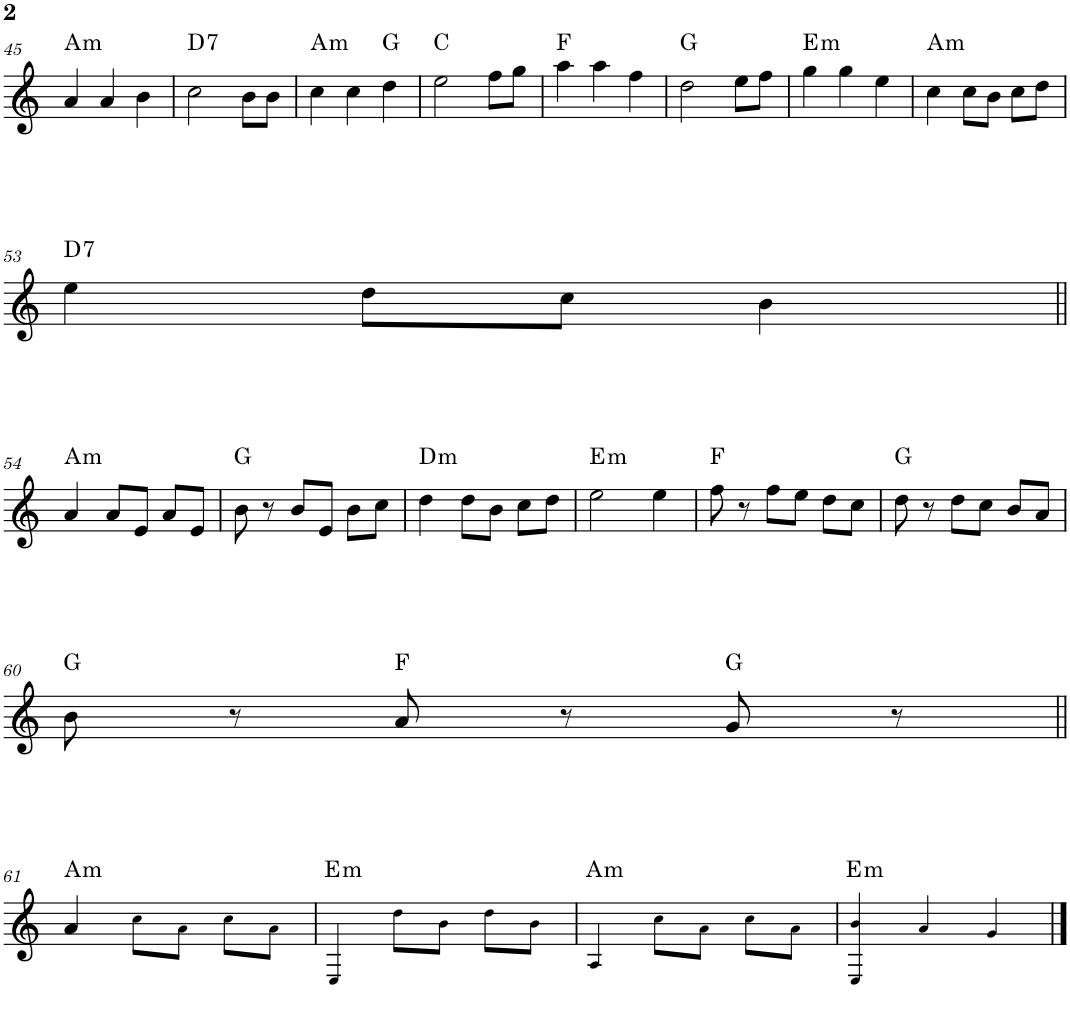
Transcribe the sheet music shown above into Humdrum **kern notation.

**kern	**harte
*part1	*part1
*staff1	*
*I"Piano	*
*I'Pno.	*
!!LO:PB:g=z
*clefG2	*
*k[]	*
*M3/4	*
=45	=45
!	!LO:H:kt=m
4a/	A:min
4a/	.
4b\	.
=46	=46
!	!LO:H:kt=7
2cc\	D:7
8b\L	.
8b\J	.
=47	=47
!	!LO:H:kt=m
4cc\	A:min
4cc\	.
4dd\	G:maj
=48	=48
2ee\	C:maj
8ff\L	.
8gg\J	.
=49	=49
4aa\	F:maj
4aa\	.
4ff\	.
=50	=50
2dd\	G:maj
8ee\L	.
8ff\J	.
=51	=51
!	!LO:H:kt=m
4gg\	E:min
4gg\	.
4ee\	.
=52	=52
!	!LO:H:kt=m
4cc\	A:min
8cc\L	.
8b\J	.
8cc\L	.
8dd\J	.
!!LO:LB:g=z
=53	=53
!	!LO:H:kt=7
4ee\	D:7
8dd\L	.
8cc\J	.
4b\	.
!!LO:LB:g=z
=54||	=54||
!	!LO:H:kt=m
4a/	A:min
8a/L	.
8e/J	.
8a/L	.
8e/J	.
=55	=55
8b\	G:maj
8r	.
8b/L	.
8e/J	.
8b\L	.
8cc\J	.
=56	=56
!	!LO:H:kt=m
4dd\	D:min
8dd\L	.
8b\J	.
8cc\L	.
8dd\J	.
=57	=57
!	!LO:H:kt=m
2ee\	E:min
4ee\	.
=58	=58
8ff\	F:maj
8r	.
8ff\L	.
8ee\J	.
8dd\L	.
8cc\J	.
=59	=59
8dd\	G:maj
8r	.
8dd\L	.
8cc\J	.
8b/L	.
8a/J	.
!!LO:LB:g=z
=60	=60
8b\	G:maj
8r	.
8a/	F:maj
8r	.
8g/	G:maj
8r	.
!!LO:LB:g=z
=61||	=61||
!	!LO:H:kt=m
4a/	A:min
8cc!\L	.
8a!\J	.
8cc!\L	.
8a!\J	.
=62	=62
!	!LO:H:kt=m
4E!/	E:min
8dd!\L	.
8b!\J	.
8dd!\L	.
8b!\J	.
=63	=63
!	!LO:H:kt=m
4A!/	A:min
8cc!\L	.
8a!\J	.
8cc!\L	.
8a!\J	.
=64	=64
!	!LO:H:kt=m
4E!/ 4b!/	E:min
4a!/	.
4g!/	.
==	==
*-	*-
